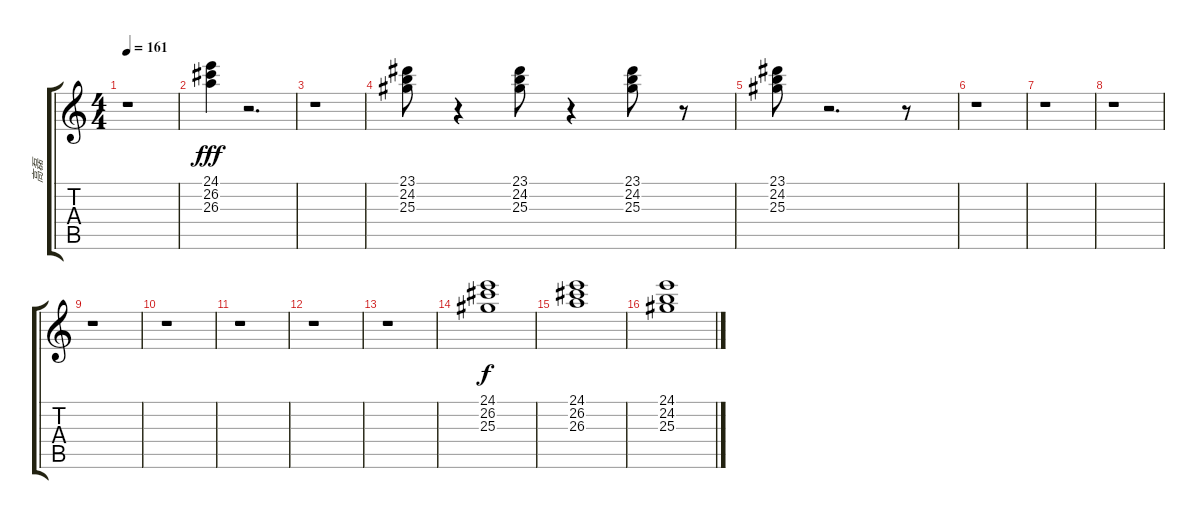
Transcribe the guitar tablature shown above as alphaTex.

\track ("高磊" "高磊") {instrument stringensemble2}
\staff {score tabs}
\tuning (E4 B3 G3 D3 A2 E2) {hide}
\ts (4 4)
\tempo 161
\clef g2
\ks c
r.1{dy fff} |
(24.1 26.2 26.3).4 r.2{d} |
r.1 |
(23.1 24.2 25.3).8 r.4 (23.1 24.2 25.3).8 r.4 (23.1 24.2 25.3).8 r.8 |
(23.1 24.2 25.3).8 r.2{d} r.8 |
r.1 |
r.1 |
r.1 |
r.1 |
r.1 |
r.1 |
r.1 |
r.1 |
(24.1 26.2 25.3).1{dy f} |
(24.1 26.2 26.3).1 |
(24.1 24.2 25.3).1
